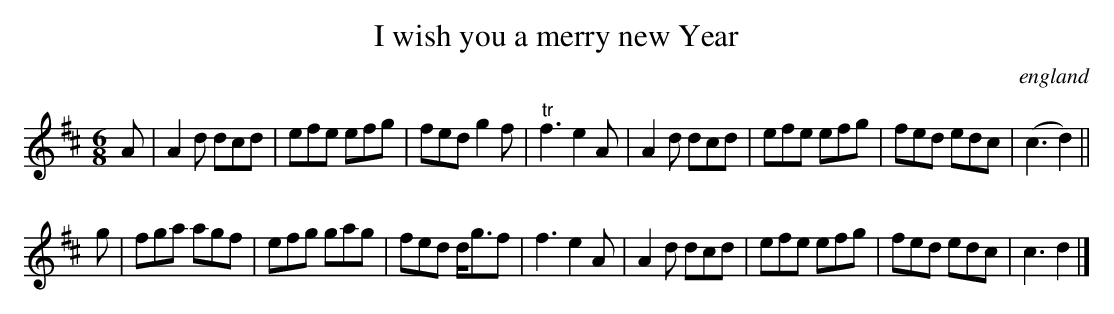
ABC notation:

X:1
T:I wish you a merry new Year
O:england
M:6/8
K:D
A|\
A2d dcd| efe efg| fed g2f| "tr"f3 e2A|\
A2d dcd| efe efg| fed edc| (c3 d2)||
g|\
fga agf| efg gag| fed d<gf| f3 e2A|\
A2d dcd| efe efg| fed edc| c3 d2|]
